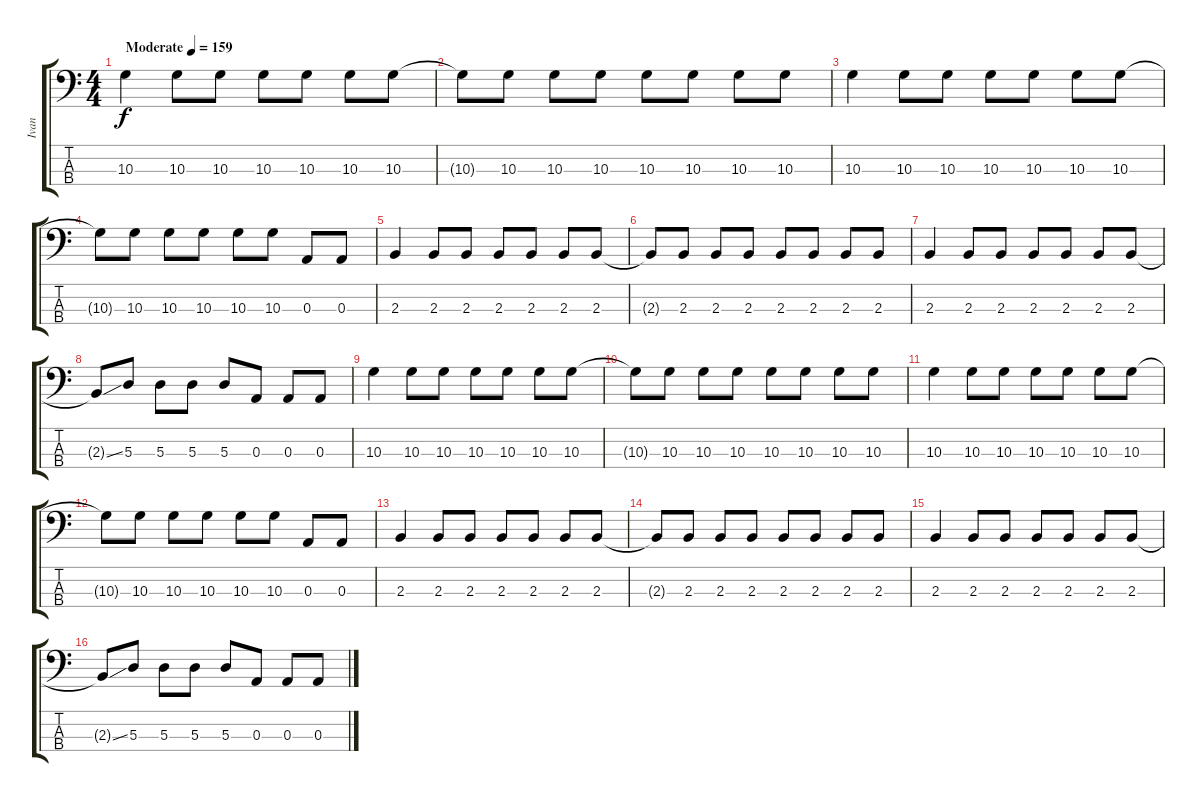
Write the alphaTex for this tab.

\track ("Ivan" "Ivan") {instrument electricbasspick}
\staff {score tabs}
\tuning (G2 D2 A1 E1) {hide}
\ts (4 4)
\tempo (159 "Moderate")
\clef f4
\ks c
10.3.4{dy f instrument electricbasspick} 10.3.8 10.3.8 10.3.8 10.3.8 10.3.8 10.3.8 |
10.3{t}.8 10.3.8 10.3.8 10.3.8 10.3.8 10.3.8 10.3.8 10.3.8 |
10.3.4 10.3.8 10.3.8 10.3.8 10.3.8 10.3.8 10.3.8 |
10.3{t}.8 10.3.8 10.3.8 10.3.8 10.3.8 10.3.8 0.3.8 0.3.8 |
2.3.4 2.3.8 2.3.8 2.3.8 2.3.8 2.3.8 2.3.8 |
2.3{t}.8 2.3.8 2.3.8 2.3.8 2.3.8 2.3.8 2.3.8 2.3.8 |
2.3.4 2.3.8 2.3.8 2.3.8 2.3.8 2.3.8 2.3.8 |
2.3{ss t}.8 5.3.8 5.3.8 5.3.8 5.3.8 0.3.8 0.3.8 0.3.8 |
10.3.4 10.3.8 10.3.8 10.3.8 10.3.8 10.3.8 10.3.8 |
10.3{t}.8 10.3.8 10.3.8 10.3.8 10.3.8 10.3.8 10.3.8 10.3.8 |
10.3.4 10.3.8 10.3.8 10.3.8 10.3.8 10.3.8 10.3.8 |
10.3{t}.8 10.3.8 10.3.8 10.3.8 10.3.8 10.3.8 0.3.8 0.3.8 |
2.3.4 2.3.8 2.3.8 2.3.8 2.3.8 2.3.8 2.3.8 |
2.3{t}.8 2.3.8 2.3.8 2.3.8 2.3.8 2.3.8 2.3.8 2.3.8 |
2.3.4 2.3.8 2.3.8 2.3.8 2.3.8 2.3.8 2.3.8 |
2.3{ss t}.8 5.3.8 5.3.8 5.3.8 5.3.8 0.3.8 0.3.8 0.3.8
